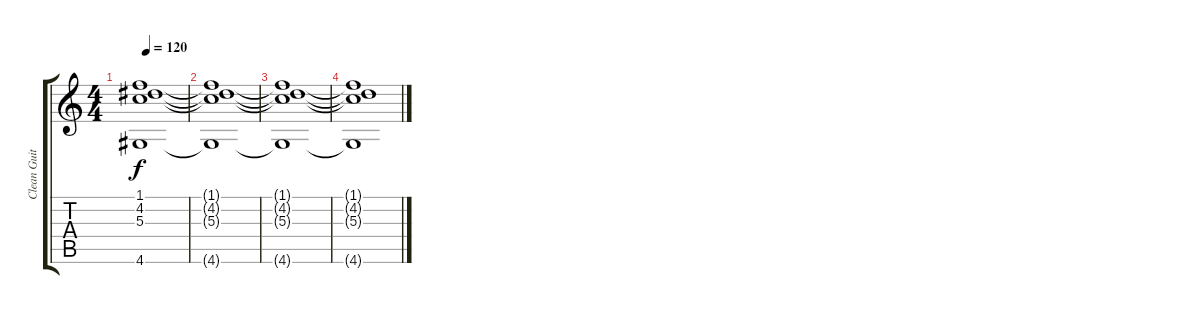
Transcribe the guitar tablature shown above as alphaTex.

\track ("Clean Guitar" "Clean Guit") {instrument electricguitarclean}
\staff {score tabs}
\tuning (E4 B3 G3 D3 A2 E2) {hide}
\ts (4 4)
\tempo 120
\clef g2
\ks c
(1.1 4.2 5.3 4.6).1{dy f volume 0} |
(1.1{t} 4.2{t} 5.3{t} 4.6{t}).1 |
(1.1{t} 4.2{t} 5.3{t} 4.6{t}).1 |
(1.1{t} 4.2{t} 5.3{t} 4.6{t}).1
